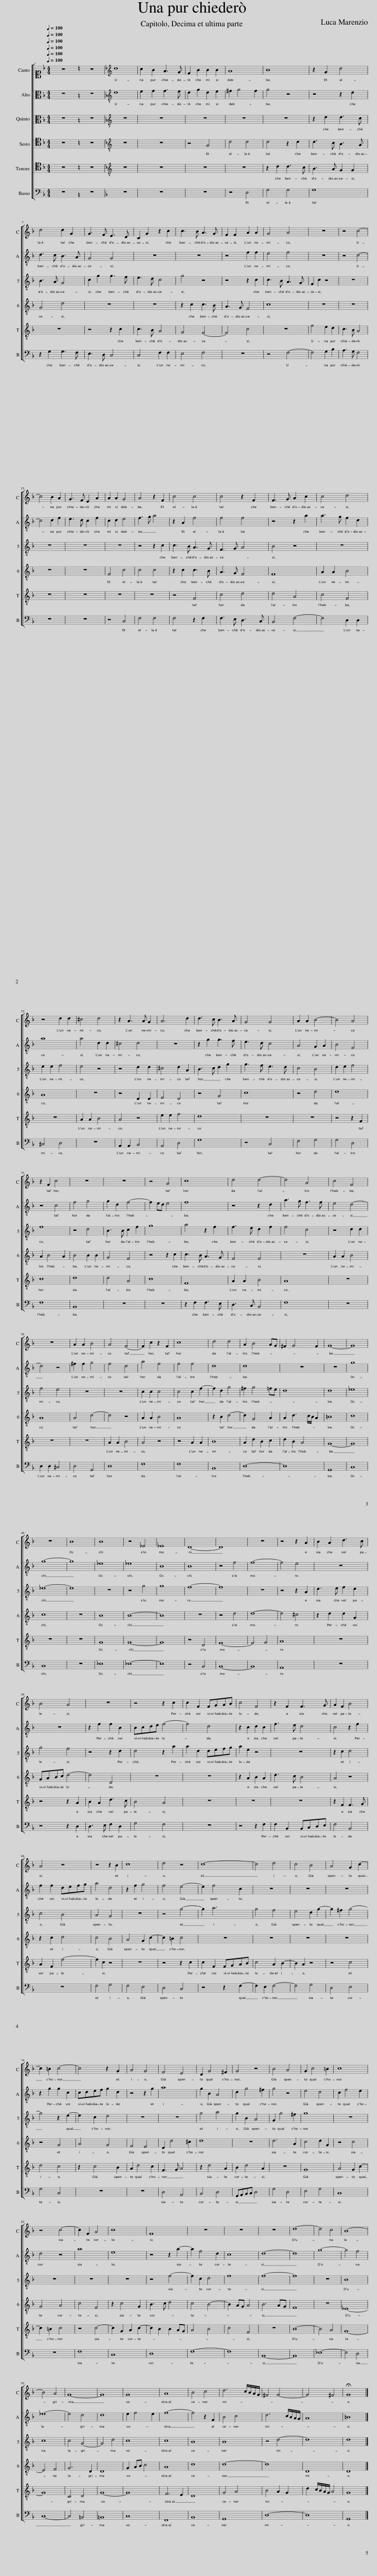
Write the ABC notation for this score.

X:1
%%score [ 1 [ 2 3 ] [ 4 5 ] 6 ]
L:1/8
Q:1/4=100
M:4/4
I:linebreak $
K:F
V:1 alto1
V:2 alto
V:3 alto
V:4 tenor
V:5 tenor
V:6 bass
V:1
 z8 |[K:C] z8 |[K:F][K:treble] d8 | c2 B2 A3 G | F2 B2 B2 B2 | %5
 A8 | B8 | z2 G2 d4 |$ d4 d2 G2 | G3 F E3 D | %10
 C2 G2 z2 c2 | c3 B A3 G | F2 F2 A2 A2 | G4 A4 | z8 | %15
 z4 c4- |$ c4 B2 A2 | G3 F E2 A2 | A2 A2 G4 | A4 z2 F2 | %20
 c4 c4 | c4 z2 F2 | F3 G A2 c2 | c4 d4 |$ z4 d2 d2 | %25
 ^c4 d4 | z2 A3 A G2 | A6 d2 | d3 c B3 A | G4 G4 | %30
 A2 A2 B4- | B4 A4 |$ z2 F2 c4 | z8 | z8 | %35
 z4 G4 | c8 | d4 d4- | d4 A4 | c4 F4 |$ %40
 z8 | A2 A2 B4 | A4 F4- | F2 c2 z2 F2 | c8 | %45
 d4 d4 | A2 B4 AG | ^F2 G4 F2 | G8- | G8 |$ %50
 z8 | B8 | B8 | z4 _E4 | _E8 | %55
 D8- | D8 | z8 | z4 z2 A2 | B2 A2 d3 c |$ %60
 B4 A4 | z8 | z4 z2 c2 | c2 F2 FGAB | c4 F4 | %65
 z2 F2 F3 G | A2 F2 B4 |$ A4 z4 | z4 z2 B2 | c8 | %70
 d4 z4 | c8- | c4 d4 | c4 B4 | A4 G2 c2- |$ %75
 c2 =B2 c4- | c4 z2 G2 | A4 G4 | F4 E4 | D2 G4 ^F2 | %80
 G4 z4 | B4 A4 | G2 c4 =B2 | c8 |$ z4 c4- | %85
 c2 F2 A4 | c8 | F8 | z8 | z8 | %90
 z8 | d8- | d4 c4 | B8- |$ B4 A4 | %95
 G8- | G8 | G8 | A8 | B4 c4 | %100
 d6 c/B/A/G/ | ^F4 G4- | G4 ^F4 | !fermata!G8 |] %104
V:2
 z8 |[K:C] z8 |[K:F][K:treble-8] d8 | e2 f2 f3 e | d2 g2 d2 e2 | %5
 ^f2 g4 f2 | g4 z4 | z4 z2 d2 |$ d3 c B3 A | G4 G4 | %10
 z8 | z8 | z4 f2 f2 | e4 f4 | z8 | %15
 z4 c4- |$ c4 d2 f2 | e3 d c2 f2 | c2 d2 e4 | f3 g a4 | %20
 z2 A2 f4 | f4 f4 | z4 z2 a2 | a3 g f2 d2 |$ a8 | %25
 a4 d2 d2 | ^c4 d4 | z8 | z2 g2 g3 f | e3 d c4 | %30
 A4 G2 A2 | B4 F4 |$ z4 c4 | f4 g4 | g2 d2 f4- | %35
 f2 ed e4 | f8 | z4 z2 d2 | a3 g f3 f | e4 d4- |$ %40
 d4 z4 | ^f2 f2 g4 | f4 d4 | a4 f4 | f4 f4 | %45
 d8 | d8 | z8 | z8 | g8 |$ %50
 g8- | g8 | _e8 | _e8 | B8 | %55
 B8 | z4 f4 | f8- | f4 e4 | z8 |$ %60
 z8 | z2 f2 f2 B2 | Bcde f4- | f4 d4 | z2 c2 d2 c2 | %65
 f3 e d4 | c4 z2 f2 |$ f2 f2 defg | a4 d4 | z2 f2 g4 | %70
 f4 e4- | e2 f4 c2 | z8 | z8 | z8 |$ %75
 z2 g2 g2 c2 | cdef g2 d2 | z4 z2 g2 | a8 | g2 B2 A4 | %80
 d2 g4 ^f2 | g4 z4 | e4 d4 | c2 f4 e2 |$ d4 z4 | %85
 a8 | e8 | z4 z2 a2- | a2 f4 d2 | c8 | %90
 d8- | d8 | g8- | g4 f4 |$ _e8- | %95
 e4 d4 | d8 | e2 f4 e2 | f8- | f4 z2 F2 | %100
 B4 c4 | d6 c/B/A/G/ | A8 | =B8 |] %104
V:3
 z8 |[K:C] z8 |[K:F][K:treble-8] z8 | z8 | z8 | %5
 z8 | z8 | z2 d2 d3 c |$ B3 A G4 | c2 g2 g3 f | %10
 e3 d c4 | g4 z4 | z4 z2 c2 | c3 B A3 G | F2 c2 z4 | %15
 z8 |$ z8 | z8 | z8 | z4 z2 c2 | %20
 c3 B A3 G | F3 G A4 | B4 z4 | z8 |$ e2 e2 f4 | %25
 e4 z4 | z4 d2 d2 | ^c4 d2 A2 | B3 c d2 g2 | g3 f e3 d | %30
 c4 B4 | d2 e2 f4 |$ f8 | z4 d4 | B3 B c2 f2 | %35
 g8 | a4 z2 f2 | f3 e d2 f2 | f4 c4 | z4 d2 d2 |$ %40
 f4 e4 | z8 | z8 | c2 c2 c4 | c4 c2 f2- | %45
 f2 d2 g4 | ^f2 g4 =fe | d8 | d8 | _e8 |$ %50
 _e8- | e8 | z8 | z4 g4 | g8 | %55
 f8- | f8 | z8 | z4 z2 A2 | d3 e f2 d2 |$ %60
 g4 f4 | z4 z2 d2 | d4 z2 a2 | a2 d2 defg | a2 e2 z4 | %65
 z8 | z2 c2 d4 |$ c4 B4 | A4 G4 | z8 | %70
 z4 g4- | g2 a6 | g4 f4 | e4 d2 g2- | g2 ^f2 g4- |$ %75
 g4 z2 e2- | e2 c2 d4 | z8 | z8 | g4 a4 | %80
 g2 B2 A4 | G2 g4 ^f2 | g8 | z8 |$ z8 | %85
 z8 | z8 | z4 f4- | f2 c2 d4 | f8 | %90
 f8- | f8 | z8 | B8 |$ c8 | %95
 c4 G4- | G4 d4 | c8 | c8 | B8 | %100
 B8 | z4 d4- | d8 | d8 |] %104
V:4
 z8 |[K:C] z8 |[K:F][K:treble-8] z8 | z8 | z4 G4 | %5
 d4 d4 | d4 z2 d2 | d3 c B3 A |$ G4 d4 | z8 | %10
 z8 | z2 c2 c3 B | A3 G F4 | c8 | z8 | %15
 z8 |$ z8 | z8 | F4 c4 | c4 c4 | %20
 z2 c2 c3 B | A3 G F4 | F8 | A2 A2 B4 |$ A8 | %25
 z8 | z4 D2 D2 | E4 D4 | z4 G4 | c8 | %30
 z4 d4 | d8 |$ A2 B4 A2 | B4 B2 B2 | G4 F4 | %35
 z4 z2 c2 | c3 B A3 G | F4 F4 | z8 | A2 A2 B4 |$ %40
 A8 | A4 d4- | d4 z4 | A2 A2 B4 | A8 | %45
 z2 B2 d4- | d2 G4 A2 | A2 d3 c/B/ A2 | =B8 | c8 |$ %50
 c8 | z8 | B8 | B8- | B8 | %55
 z8 | z4 d4 | d8- | d4 ^c4 | z2 d2 d2 G2 |$ %60
 GABc d4- | d4 D4 | z8 | z8 | z2 A2 B2 A2 | %65
 d3 c B4 | A4 z4 |$ z2 c2 d4 | c4 B4 | A4 G2 c2- | %70
 c2 =B2 c4 | z8 | z8 | z8 | z8 |$ %75
 z4 G4 | A4 G4 | F4 E4 | D2 d4 ^c2 | d8 | %80
 z8 | d6 A2 | c4 d2 G2 | z4 c4 |$ G4 A4 | %85
 c4 F4 | z2 c4 G2 | B3 c d4 | c4 B4- | B2 AG A4 | %90
 B6 AG | F8 | z8 | _E8- |$ E4 F4 | %95
 G6 D2 | D8 | G2 AB c4 | A8 | d8 | %100
 d8- | d8 | D8 | D8 |] %104
V:5
 z8 |[K:C] z8 |[K:F][K:treble-8] z8 | z8 | z8 | %5
 z8 | z2 d2 d3 c | B3 A G2 G2 |$ z8 | z4 z2 c2 | %10
 c3 B A4 | G4 F4- | F4 c4 | z8 | f4 e2 d2 | %15
 c3 B A4 |$ z8 | z8 | z8 | z8 | %20
 z4 F4 | c4 d4 | d4 A4 | c4 F4 |$ z8 | %25
 A2 A2 B4 | A4 z4 | e2 e2 f4 | d8 | z8 | %30
 z8 | z4 z2 F2 |$ c8 | d8 | d4 A4 | %35
 c8 | F8 | A2 A2 B4 | A8 | z8 |$ %40
 z8 | z8 | A2 A2 B4 | A4 z4 | z4 A2 A2 | %45
 B8 | A2 d2 B2 c2 | d2 B2 A4 | G8- | G8 |$ %50
 z8 | z8 | G8 | G8- | G8 | %55
 z4 D4 | F8- | F4 G4 | A8 | z8 |$ %60
 z4 z2 A2 | B2 A2 d3 c | B4 A4 | z8 | z8 | %65
 z8 | z2 F2 F3 G |$ A2 F2 f4- | f2 c2 z4 | z8 | %70
 z4 z2 c2 | c2 F2 FGAB | c4 A2 B2- | B2 A2 z4 | z4 c4 |$ %75
 d4 c4 | z2 c4 B2 | A2 d4 c2 | F3 G A4 | z2 d4 A2 | %80
 B2 d4 A2 | z8 | G8 | A4 G2 c2- |$ c2 =B2 c4 | %85
 z4 c4- | c2 G2 A2 c2- | c2 B2 B2 AG | A4 B4 | c4 F4 | %90
 z8 | B8- | B4 A4 | G8- |$ G8 | %95
 C4 D4 | G8- | G8 | F6 E2 | D8 | %100
 G4 A4 | B4 A2 G2 | d2 c/B/A/G/ A4 | G8 |] %104
V:6
 z8 |[K:C] z8 |[K:F] z8 | z8 | z8 | %5
 z4 D,4 | G,4 G,4 | G,8 |$ z2 G,2 G,3 F, | E,3 D, C,4 | %10
 C,4 F,2 F,2 | E,4 F,4 | z8 | z4 F,4- | F,4 G,2 B,2 | %15
 A,3 G, F,4 |$ z8 | z8 | z4 C,4 | F,4 F,4 | %20
 F,4 z2 F,2 | F,3 E, D,3 C, | B,,4 F,4- | F,4 D,2 D,2 |$ ^C,4 D,4 | %25
 z8 | A,,2 A,,2 B,,4 | A,,4 D,4 | G,8 | z4 C,4 | %30
 F,4 G,4 | G,4 D,4 |$ F,8 | B,,8 | z8 | %35
 z8 | z2 F,2 F,3 E, | D,3 C, B,,4 | F,8 | z8 |$ %40
 D,2 D,2 ^C,4 | D,4 G,,4 | D,8 | F,8 | F,8 | %45
 B,,8 | D,8- | D,8 | G,,8 | C,8 |$ %50
 C,8 | z8 | _E,8 | _E,8- | E,8 | %55
 z4 B,,4 | B,,8- | B,,8 | A,,8 | z8 |$ %60
 z4 z2 D,2 | D,3 E, F,2 D,2 | G,4 F,4 | z8 | z4 z2 F,2 | %65
 F,2 B,,2 B,,C,D,E, | F,4 B,,4 |$ z8 | F,4 G,4 | F,4 E,4 | %70
 D,4 C,4 | z4 z2 F,2- | F,2 E,2 F,4- | F,4 G,4 | D,4 E,4 |$ %75
 G,4 C,4 | z8 | z8 | D,4 A,,4 | B,,4 D,4 | %80
 G,,A,,B,,C, D,4 | G,4 D,4 | E,4 G,4 | C,8 |$ z8 | %85
 F,8 | C,8 | D,8 | F,8- | F,8 | %90
 B,,8- | B,,8 | _E,8- | E,4 D,4 |$ C,8- | %95
 C,4 =B,,4 | =B,,8 | C,8 | F,,8 | B,,8 | %100
 G,,8 | D,8- | D,8 | G,,8 |] %104
